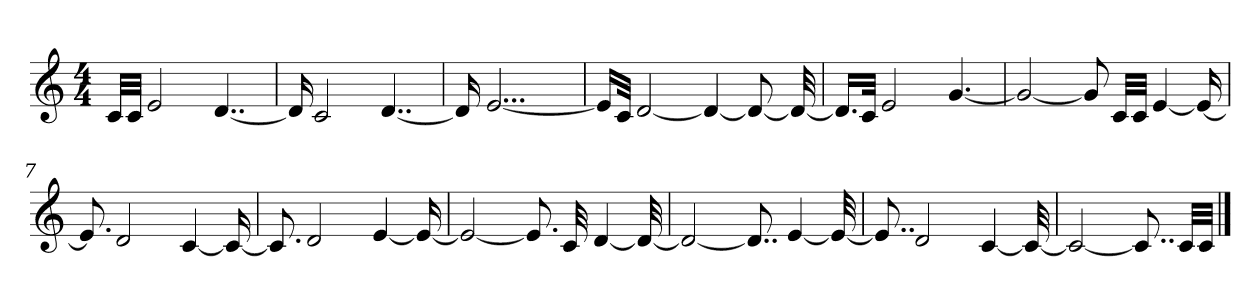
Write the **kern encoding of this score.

**kern
*part1
*staff1
*clefG2
*M4/4
=1
32c/LLL
32c/JJJ
2e
[4..d
=2
16d]
2c
[4..d
=3
16d]
[2...e
=4
16e/LL]
32c/JJk
[2d
4d_
8d_
32d_
=5
16.d/LL]
32c/JJk
2e
[4.g
=6
2g_
8g]
32c/LLL
32c/JJJ
[4e
16e_
=7
8.e]
2d
[4c
16c_
=8
8.c]
2d
[4e
16e_
=9
2e_
8.e]
32c
[4d
32d_
=10
2d_
8..d]
[4e
32e_
=11
8..e]
2d
[4c
32c_
=12
2c_
8..c]
32c/LLL
32c/JJJ
==
*-
